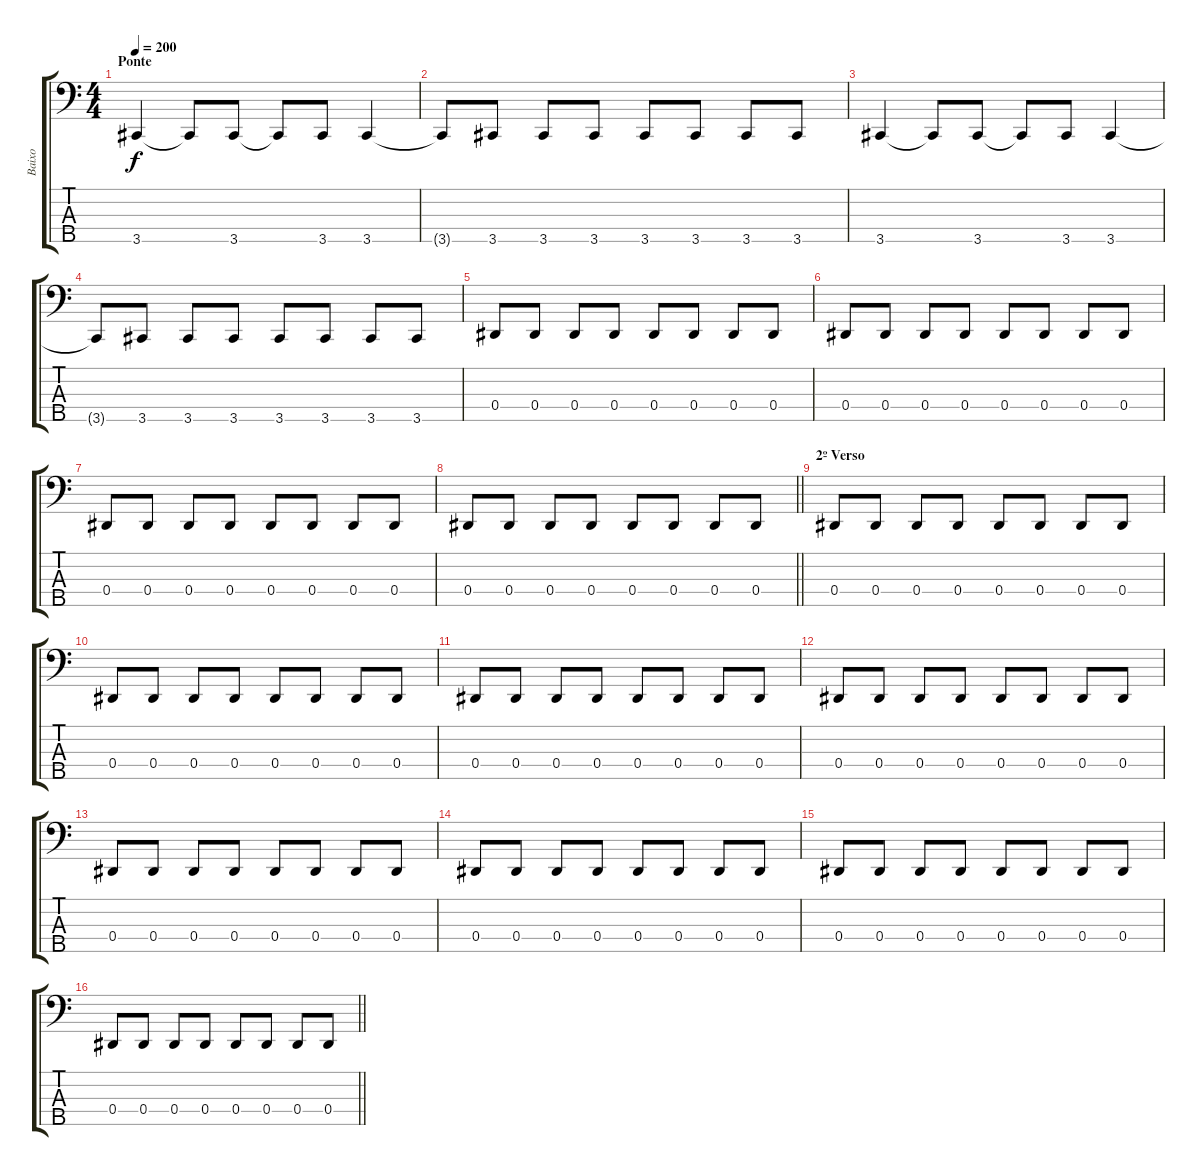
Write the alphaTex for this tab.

\track ("Baixo" "Baixo") {instrument electricbassfinger}
\staff {score tabs}
\tuning (Gb2 Db2 Ab1 Eb1 Bb0) {hide}
\ts (4 4)
\section ("" "Ponte")
\tempo 200
\clef f4
\ks c
3.5.4{dy f} 3.5{t}.8 3.5.8 3.5{t}.8 3.5.8 3.5.4 |
3.5{t}.8 3.5.8 3.5.8 3.5.8 3.5.8 3.5.8 3.5.8 3.5.8 |
3.5.4 3.5{t}.8 3.5.8 3.5{t}.8 3.5.8 3.5.4 |
3.5{t}.8 3.5.8 3.5.8 3.5.8 3.5.8 3.5.8 3.5.8 3.5.8 |
0.4.8 0.4.8 0.4.8 0.4.8 0.4.8 0.4.8 0.4.8 0.4.8 |
0.4.8 0.4.8 0.4.8 0.4.8 0.4.8 0.4.8 0.4.8 0.4.8 |
0.4.8 0.4.8 0.4.8 0.4.8 0.4.8 0.4.8 0.4.8 0.4.8 |
\barLineRight lightlight
0.4.8 0.4.8 0.4.8 0.4.8 0.4.8 0.4.8 0.4.8 0.4.8 |
\section ("" "2º Verso")
0.4.8 0.4.8 0.4.8 0.4.8 0.4.8 0.4.8 0.4.8 0.4.8 |
0.4.8 0.4.8 0.4.8 0.4.8 0.4.8 0.4.8 0.4.8 0.4.8 |
0.4.8 0.4.8 0.4.8 0.4.8 0.4.8 0.4.8 0.4.8 0.4.8 |
0.4.8 0.4.8 0.4.8 0.4.8 0.4.8 0.4.8 0.4.8 0.4.8 |
0.4.8 0.4.8 0.4.8 0.4.8 0.4.8 0.4.8 0.4.8 0.4.8 |
0.4.8 0.4.8 0.4.8 0.4.8 0.4.8 0.4.8 0.4.8 0.4.8 |
0.4.8 0.4.8 0.4.8 0.4.8 0.4.8 0.4.8 0.4.8 0.4.8 |
\barLineRight lightlight
0.4.8 0.4.8 0.4.8 0.4.8 0.4.8 0.4.8 0.4.8 0.4.8
